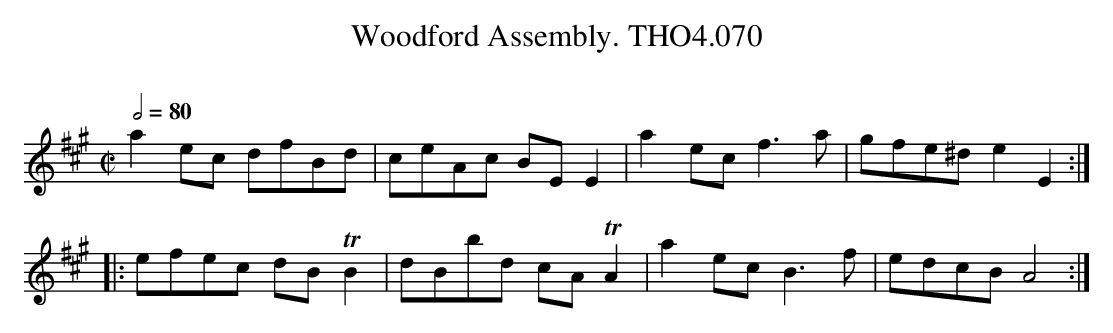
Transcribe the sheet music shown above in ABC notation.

X:1
T:Woodford Assembly. THO4.070
O:
M:C|
L:1/8
Q:1/2=80
K:A
a2 ec dfBd|ceAc BE E2|a2 ec f3 a|gfe^d e2E2:|
|:efec dBTB2|dBbd cA TA2|a2 ec B3 f|edcB A4:|
